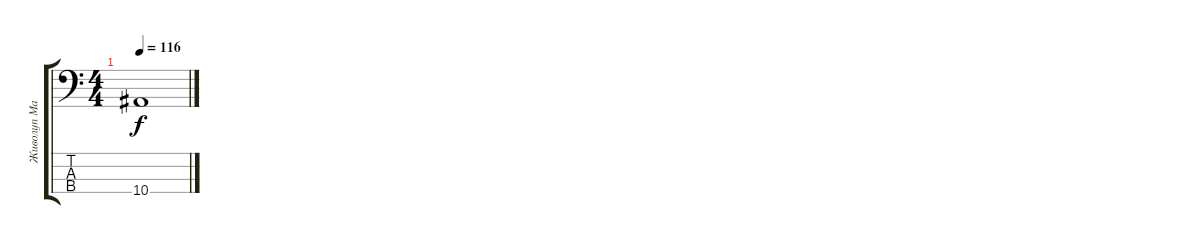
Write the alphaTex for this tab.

\track ("Живолуп Максим" "Живолуп Ма") {instrument electricbassfinger}
\staff {score tabs}
\tuning (F2 C2 G1 C1) {hide}
\ts (4 4)
\tempo 116
\clef f4
\ks c
10.4.1{dy f}
